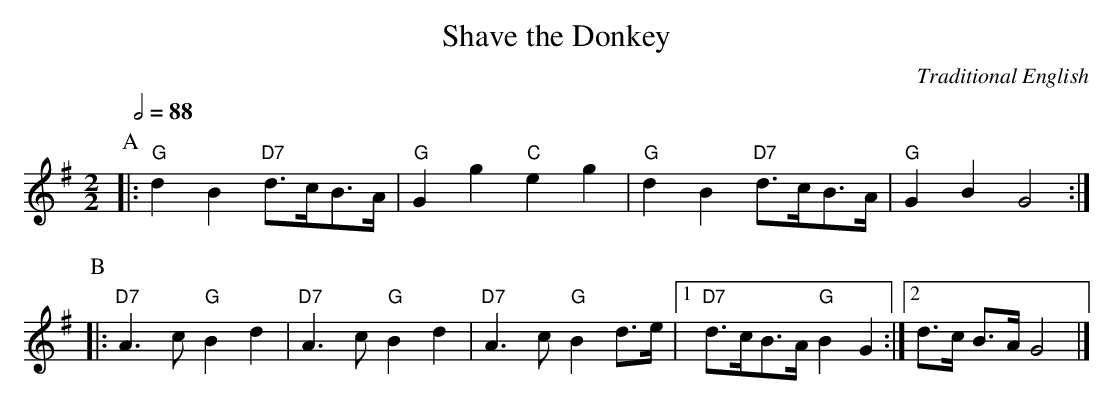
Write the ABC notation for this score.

X:1
T:Shave the Donkey
C:Traditional English
Q:1/2=88
M:2/2
L:1/8
K:G
P:A
|: "G"d2B2 "D7"d>cB>A | "G"G2g2 "C"e2g2 | "G"d2B2 "D7"d>cB>A | "G"G2B2 G4 :|
P:B
|: "D7"A3c "G"B2d2 | "D7"A3c "G"B2d2 | "D7"A3c "G"B2 d>e |1 "D7"d>cB>A "G"B2G2 :|2 d>c B>A G4 |]
